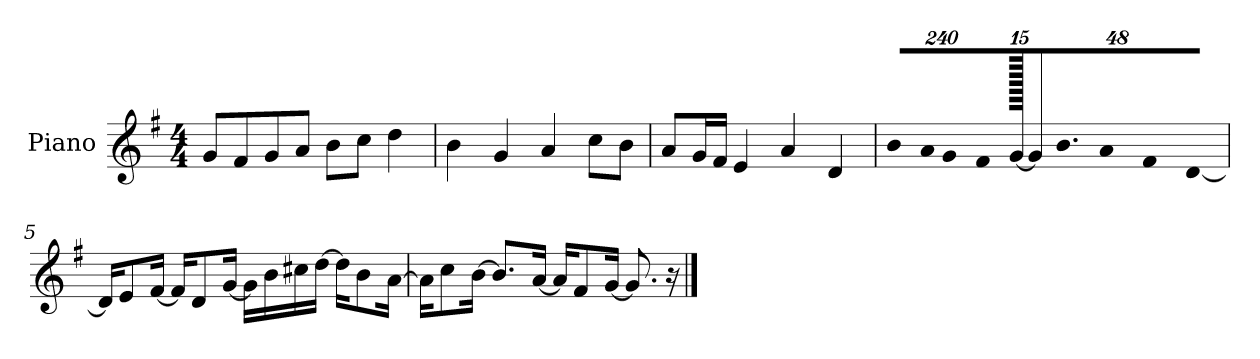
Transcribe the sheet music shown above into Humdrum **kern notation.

**kern
*part1
*staff1
*I"Piano
*I'P-no
*clefG2
*k[f#]
*M4/4
*MM90
=1
8g/L
8f#/
8g/
8a/J
8b\L
8cc\J
4dd\
=2
4b\
4g/
4a/
8cc\L
8b\J
=3
8a/L
16g/L
16f#/JJ
4e/
4a/
4d/
=4
*Xbrackettup
!LO:N:vis=8
960%137b/L
!LO:N:vis=16
1920%137a/K
!LO:N:vis=8
960%137g/
!LO:N:vis=8
960%137f#/J
[1920g/
384%41g/L]
!LO:N:vis=16.
960%103b/J
!LO:N:vis=8
960%137a/
!LO:N:vis=16
1920%137f#/L
!LO:N:vis=16
[1920%137d/JJ
!!LO:LB:g=z
=5
16d/KL]
8e/
[16f#/Jk
16f#/KL]
8d/
[16g/Jk
16g\LL]
16b\
16cc#X\
[16dd\JJ
16dd\KL]
8b\
[16a\Jk
=6
16a\KL]
8cc\
[16b\Jk
8.b/L]
[16a/Jk
16a/KL]
8f#/
[16g/Jk
8.g/]
16r
==
*-
